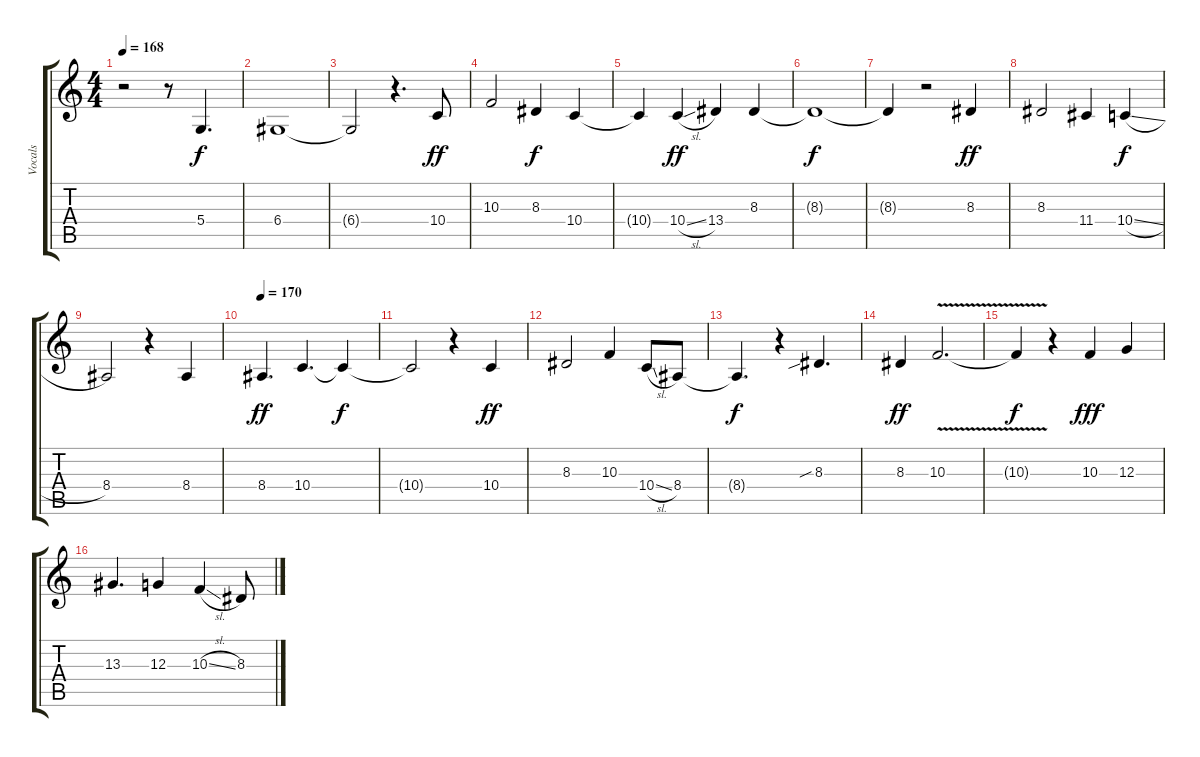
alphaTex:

\track ("Vocals" "Vocals") {instrument synthvoice}
\staff {score tabs}
\tuning (E4 B3 G3 D3 A2 E2) {hide}
\ts (4 4)
\tempo 168
\clef g2
\ks c
r.2{dy f} r.8 5.4.4{d} |
6.4.1 |
6.4{t}.2 r.4{d} 10.4.8{dy ff} |
10.3.2 8.3.4{dy f} 10.4.4 |
10.4{t}.4 10.4{sl}.4{dy ff} 13.4.4 8.3.4 |
8.3{t}.1{dy f} |
8.3{t}.4 r.2 8.3.4{dy ff} |
8.3.2 11.4.4 10.4{sl}.4{dy f} |
8.4.2 r.4 8.4.4 |
\tempo 170
8.4.4{d dy ff} 10.4.4{d} 10.4{t}.4{dy f} |
10.4{t}.2 r.4 10.4.4{dy ff} |
8.3.2 10.3.4 10.4{sl}.8 8.4.8 |
8.4{t}.4{d dy f} r.4 8.3{sib}.4{d} |
8.3.4{dy ff} 10.3{v}.2{d} |
10.3{v t}.4{dy f} r.4 10.3.4{dy fff} 12.3.4 |
13.3.4{d} 12.3.4 10.3{sl}.4 8.3.8
